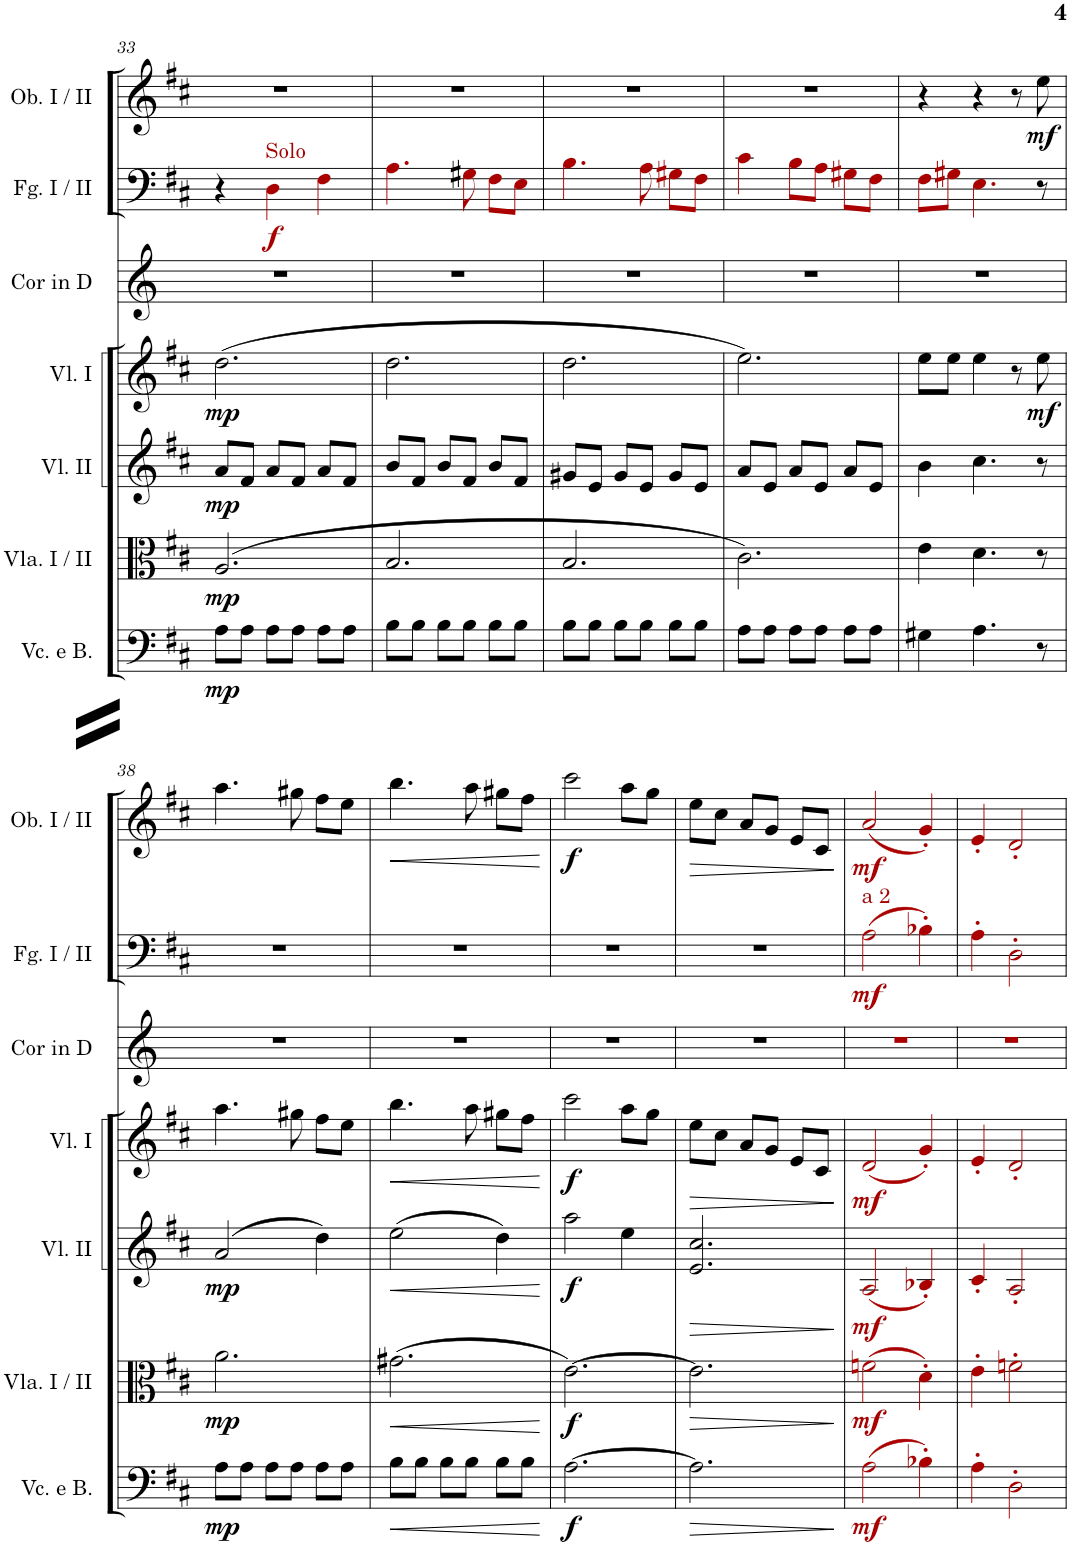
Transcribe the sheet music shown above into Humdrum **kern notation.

**kern	**dynam	**kern	**dynam	**kern	**dynam	**kern	**dynam	**kern	**dynam	**kern	**kern	**dynam	**kern	**dynam
*part8	*part8	*part7	*part7	*part6	*part6	*part5	*part5	*part4	*part4	*part3	*part2	*part2	*part1	*part1
*staff8	*staff8	*staff7	*staff7	*staff6	*staff6	*staff5	*staff5	*staff4	*staff4	*staff3	*staff2	*staff2	*staff1	*staff1
*I"Contrabasses	*	*I"Violoncello e Basso	*	*I"Viola I / II	*	*I"Violino II	*	*I"Violino I	*	*I"Corno principale in Re / D	*I"Fagotto I / II	*	*I"Oboe I / II	*
*I'Cbs.	*	*I'Vc. e B.	*	*I'Vla. I / II	*	*I'Vl. II	*	*I'Vl. I	*	*I'Cor in D	*I'Fg. I / II	*	*I'Ob. I / II	*
!!LO:PB:g=z
*clefF4	*	*clefF4	*	*clefC3	*	*clefG2	*	*clefG2	*	*clefG2	*clefF4	*	*clefG2	*
*Trd7c12	*	*	*	*	*	*	*	*	*	*Trd5c10	*	*	*	*
*k[f#c#]	*	*k[f#c#]	*	*k[f#c#]	*	*k[f#c#]	*	*k[f#c#]	*	*k[]	*k[f#c#]	*	*k[f#c#]	*
*M3/4	*	*M3/4	*	*M3/4	*	*M3/4	*	*M3/4	*	*M3/4	*M3/4	*	*M3/4	*
=33	=33	=33	=33	=33	=33	=33	=33	=33	=33	=33	=33	=33	=33	=33
!	!LO:DY:b	!	!LO:DY:b	!	!LO:DY:b	!	!LO:DY:b	!	!LO:DY:b	!	!	!	!	!
8A\L	mp	8A\L	mp	(2.A/	mp	8a/L	mp	(2.dd\	mp	2.r	4r	.	2.r	.
8A\J	.	8A\J	.	.	.	8f#/J	.	.	.	.	.	.	.	.
!	!	!	!	!	!	!	!	!	!	!	!LO:TX:a:color=#AA0000:t=Solo	!	!	!
!	!	!	!	!	!	!	!	!	!	!	!	!LO:DY:b	!	!
8A\L	.	8A\L	.	.	.	8a/L	.	.	.	.	4Di\	f	.	.
8A\J	.	8A\J	.	.	.	8f#/J	.	.	.	.	.	.	.	.
8A\L	.	8A\L	.	.	.	8a/L	.	.	.	.	4F#i\	.	.	.
8A\J	.	8A\J	.	.	.	8f#/J	.	.	.	.	.	.	.	.
=34	=34	=34	=34	=34	=34	=34	=34	=34	=34	=34	=34	=34	=34	=34
8B\L	.	8B\L	.	2.B/	.	8b/L	.	2.dd\	.	2.r	4.Ai\	.	2.r	.
8B\J	.	8B\J	.	.	.	8f#/J	.	.	.	.	.	.	.	.
8B\L	.	8B\L	.	.	.	8b/L	.	.	.	.	.	.	.	.
8B\J	.	8B\J	.	.	.	8f#/J	.	.	.	.	8G#Xi\	.	.	.
8B\L	.	8B\L	.	.	.	8b/L	.	.	.	.	8F#i\L	.	.	.
8B\J	.	8B\J	.	.	.	8f#/J	.	.	.	.	8Ei\J	.	.	.
=35	=35	=35	=35	=35	=35	=35	=35	=35	=35	=35	=35	=35	=35	=35
8B\L	.	8B\L	.	2.B/	.	8g#X/L	.	2.dd\	.	2.r	4.Bi\	.	2.r	.
8B\J	.	8B\J	.	.	.	8e/J	.	.	.	.	.	.	.	.
8B\L	.	8B\L	.	.	.	8g#/L	.	.	.	.	.	.	.	.
8B\J	.	8B\J	.	.	.	8e/J	.	.	.	.	8Ai\	.	.	.
8B\L	.	8B\L	.	.	.	8g#/L	.	.	.	.	8G#Xi\L	.	.	.
8B\J	.	8B\J	.	.	.	8e/J	.	.	.	.	8F#i\J	.	.	.
=36	=36	=36	=36	=36	=36	=36	=36	=36	=36	=36	=36	=36	=36	=36
8A\L	.	8A\L	.	2.c#\)	.	8a/L	.	2.ee\)	.	2.r	4c#i\	.	2.r	.
8A\J	.	8A\J	.	.	.	8e/J	.	.	.	.	.	.	.	.
8A\L	.	8A\L	.	.	.	8a/L	.	.	.	.	8Bi\L	.	.	.
8A\J	.	8A\J	.	.	.	8e/J	.	.	.	.	8Ai\J	.	.	.
8A\L	.	8A\L	.	.	.	8a/L	.	.	.	.	8G#Xi\L	.	.	.
8A\J	.	8A\J	.	.	.	8e/J	.	.	.	.	8F#i\J	.	.	.
=37	=37	=37	=37	=37	=37	=37	=37	=37	=37	=37	=37	=37	=37	=37
4G#X	.	4G#X\	.	4e\	.	4b\	.	8ee\L	.	2.r	8F#i\L	.	4r	.
.	.	.	.	.	.	.	.	8ee\J	.	.	8G#Xi\J	.	.	.
4.A	.	4.A\	.	4.d\	.	4.cc#\	.	4ee\	.	.	4.Ei\	.	4r	.
.	.	.	.	.	.	.	.	8r	.	.	.	.	8r	.
!	!	!	!	!	!	!	!	!	!LO:DY:b	!	!	!	!	!LO:DY:b
8r	.	8r	.	8r	.	8r	.	8ee\	mf	.	8r	.	8ee\	mf
!!LO:LB:g=z
=38	=38	=38	=38	=38	=38	=38	=38	=38	=38	=38	=38	=38	=38	=38
!	!LO:DY:b	!	!LO:DY:b	!	!LO:DY:b	!	!LO:DY:b	!	!	!	!	!	!	!
8A\L	mp	8A\L	mp	2.a\	mp	(2a/	mp	4.aa\	.	2.r	2.r	.	4.aa\	.
8A\J	.	8A\J	.	.	.	.	.	.	.	.	.	.	.	.
8A\L	.	8A\L	.	.	.	.	.	.	.	.	.	.	.	.
8A\J	.	8A\J	.	.	.	.	.	8gg#X\	.	.	.	.	8gg#X\	.
8A\L	.	8A\L	.	.	.	4dd\)	.	8ff#\L	.	.	.	.	8ff#\L	.
8A\J	.	8A\J	.	.	.	.	.	8ee\J	.	.	.	.	8ee\J	.
=39	=39	=39	=39	=39	=39	=39	=39	=39	=39	=39	=39	=39	=39	=39
!	!LO:HP:b	!	!LO:HP:b	!	!LO:HP:b	!	!LO:HP:b	!	!LO:HP:b	!	!	!	!	!LO:HP:b
8B\L	<	8B\L	<	(2.g#X\	<	(2ee\	<	4.bb\	<	2.r	2.r	.	4.bb\	<
8B\J	.	8B\J	.	.	.	.	.	.	.	.	.	.	.	.
8B\L	.	8B\L	.	.	.	.	.	.	.	.	.	.	.	.
8B\J	.	8B\J	.	.	.	.	.	8aa\	.	.	.	.	8aa\	.
8B\L	.	8B\L	.	.	.	4dd\)	.	8gg#X\L	.	.	.	.	8gg#X\L	.
8B\J	.	8B\J	.	.	.	.	.	8ff#\J	.	.	.	.	8ff#\J	.
.	[	.	[	.	[	.	[	.	[	.	.	.	.	[
=40	=40	=40	=40	=40	=40	=40	=40	=40	=40	=40	=40	=40	=40	=40
!	!LO:DY:b	!	!LO:DY:b	!	!LO:DY:b	!	!LO:DY:b	!	!LO:DY:b	!	!	!	!	!LO:DY:b
[2.A	f	[2.A\	f	[2.e\)	f	2aa\	f	2ccc#\	f	2.r	2.r	.	2ccc#\	f
.	.	.	.	.	.	4ee\	.	8aa\L	.	.	.	.	8aa\L	.
.	.	.	.	.	.	.	.	8gg\J	.	.	.	.	8gg\J	.
=41	=41	=41	=41	=41	=41	=41	=41	=41	=41	=41	=41	=41	=41	=41
!	!LO:HP:b	!	!LO:HP:b	!	!LO:HP:b	!	!LO:HP:b	!	!LO:HP:b	!	!	!	!	!LO:HP:b
2.A]	>	2.A\]	>	2.e\]	>	2.e/ 2.cc#/	>	8ee\L	>	2.r	2.r	.	8ee\L	>
.	.	.	.	.	.	.	.	8cc#\J	.	.	.	.	8cc#\J	.
.	.	.	.	.	.	.	.	8a/L	.	.	.	.	8a/L	.
.	.	.	.	.	.	.	.	8g/J	.	.	.	.	8g/J	.
.	.	.	.	.	.	.	.	8e/L	.	.	.	.	8e/L	.
.	.	.	.	.	.	.	.	8c#/J	.	.	.	.	8c#/J	.
.	]	.	]	.	]	.	]	.	]	.	.	.	.	]
=42	=42	=42	=42	=42	=42	=42	=42	=42	=42	=42	=42	=42	=42	=42
!	!	!	!	!	!	!	!	!	!	!	!LO:TX:a:color=#AA0000:t=a 2	!	!	!
!	!LO:DY:b	!	!LO:DY:b	!	!LO:DY:b	!	!LO:DY:b	!	!LO:DY:b	!	!	!LO:DY:b	!	!LO:DY:b
(2A	mf	(2Ai\	mf	(2fni\	mf	(2Ai/	mf	(2di/	mf	2.r	(2Ai\	mf	(2ai/	mf
4B-X')	.	4B-X'i\)	.	4d'i\)	.	4B-X'i/)	.	4g'i/)	.	.	4B-X'i\)	.	4g'i/)	.
=43	=43	=43	=43	=43	=43	=43	=43	=43	=43	=43	=43	=43	=43	=43
4A'	.	4A'i\	.	4e'i\	.	4c#'i/	.	4e'i/	.	2.r	4A'i\	.	4e'i/	.
2D'	.	2D'i\	.	2fn'i\	.	2A'i/	.	2d'i/	.	.	2D'i\	.	2d'i/	.
=	=	=	=	=	=	=	=	=	=	=	=	=	=	=
*-	*-	*-	*-	*-	*-	*-	*-	*-	*-	*-	*-	*-	*-	*-
